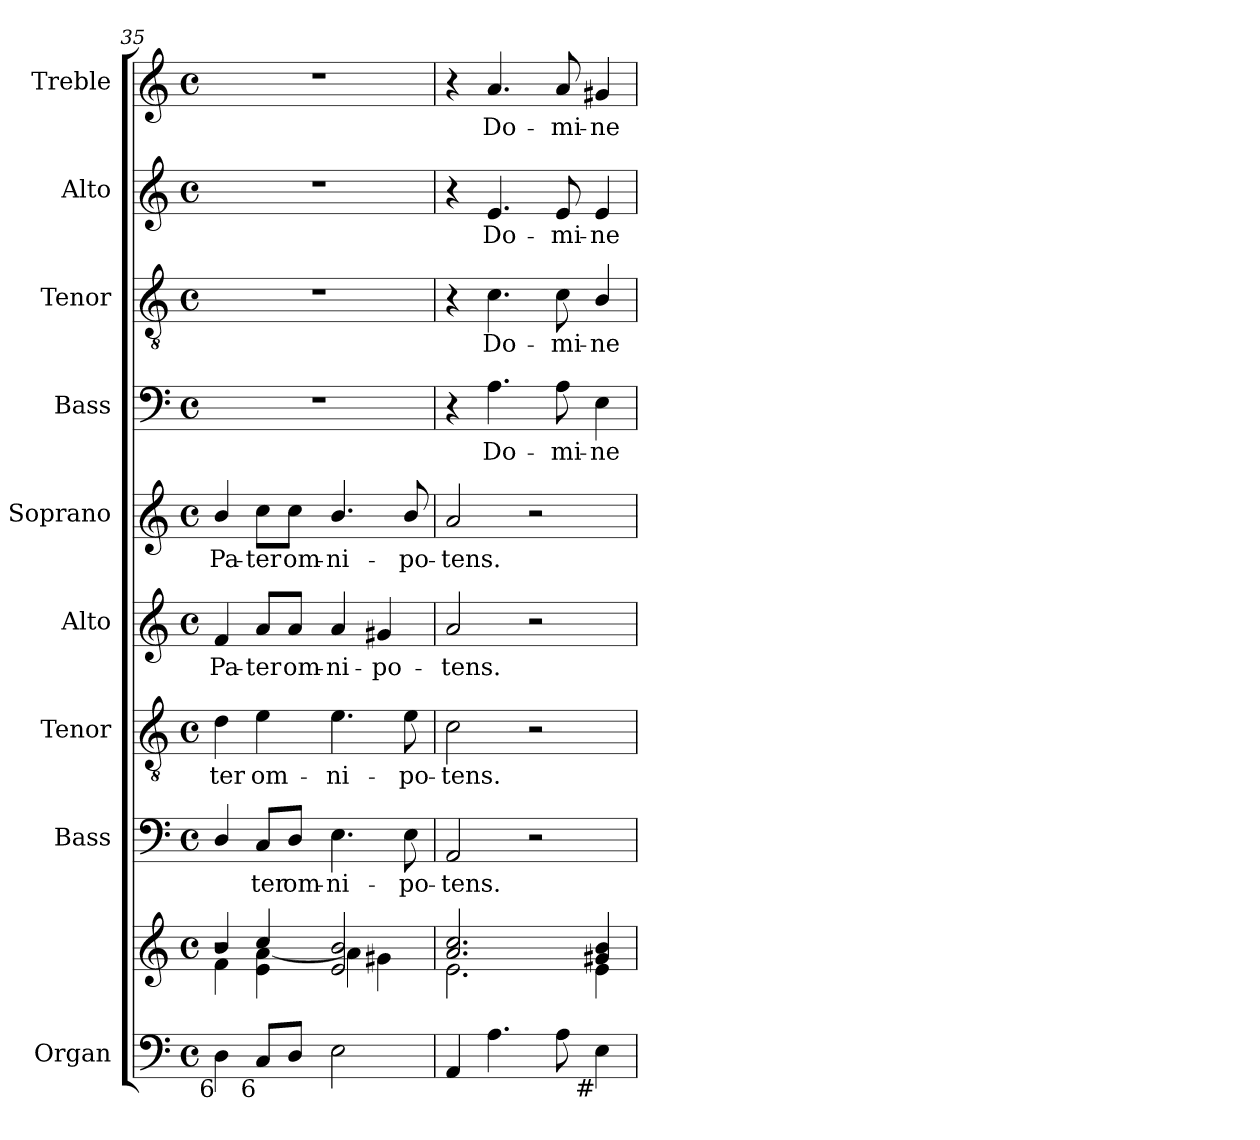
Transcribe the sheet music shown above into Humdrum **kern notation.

**kern	**kern	**kern	**text	**kern	**text	**kern	**text	**kern	**text	**kern	**text	**kern	**text	**kern	**text	**kern	**text
*part9	*part9	*part8	*part8	*part7	*part7	*part6	*part6	*part5	*part5	*part4	*part4	*part3	*part3	*part2	*part2	*part1	*part1
*staff10	*staff9	*staff8	*staff8	*staff7	*staff7	*staff6	*staff6	*staff5	*staff5	*staff4	*staff4	*staff3	*staff3	*staff2	*staff2	*staff1	*staff1
*I"Organ	*	*I"Bass	*	*I"Tenor	*	*I"Alto	*	*I"Soprano	*	*I"Bass	*	*I"Tenor	*	*I"Alto	*	*I"Treble	*
*I'Org.	*	*I'B.	*	*I'T.	*	*I'A.	*	*I'S.	*	*I'B.	*	*I'T.	*	*I'A.	*	*I'Tr.	*
!!LO:PB:g=z
*clefF4	*clefG2	*clefF4	*	*clefGv2	*	*clefG2	*	*clefG2	*	*clefF4	*	*clefGv2	*	*clefG2	*	*clefG2	*
*	*	*	*	*ITrd7c12	*	*	*	*	*	*	*	*ITrd7c12	*	*	*	*	*
*k[]	*k[]	*k[]	*	*k[]	*	*k[]	*	*k[]	*	*k[]	*	*k[]	*	*k[]	*	*k[]	*
*C:	*C:	*C:	*	*C:	*	*C:	*	*C:	*	*C:	*	*C:	*	*C:	*	*C:	*
*M4/4	*M4/4	*M4/4	*	*M4/4	*	*M4/4	*	*M4/4	*	*M4/4	*	*M4/4	*	*M4/4	*	*M4/4	*
*met(c)	*met(c)	*met(c)	*	*met(c)	*	*met(c)	*	*met(c)	*	*met(c)	*	*met(c)	*	*met(c)	*	*met(c)	*
=35	=35	=35	=35	=35	=35	=35	=35	=35	=35	=35	=35	=35	=35	=35	=35	=35	=35
*	*^	*	*	*	*	*	*	*	*	*	*	*	*	*	*	*	*
*	*	*^	*	*	*	*	*	*	*	*	*	*	*	*	*	*	*	*
!	!	!	!	!	!	!	!LO:LY:b:color=#000000	!	!	!	!	!	!	!	!	!	!	!	!
!	!	!	!	!	!	!	!	!	!LO:LY:b:color=#000000	!	!	!	!	!	!	!	!	!	!
!LO:TX:b:rj:t=6	!	!	!	!	!	!	!	!	!	!	!	!	!	!	!	!	!	!	!
!	!	!	!	!	!	!	!	!	!	!	!LO:LY:b:color=#000000	!	!	!	!	!	!	!	!
4Di\	4bi/	4fi\	2r	4Di/	.	4Di\	-ter	4fi/	Pa-	4bi/	Pa-	1r	.	1r	.	1r	.	1r	.
!	!	!	!	!	!LO:LY:b:color=#000000	!	!	!	!	!	!	!	!	!	!	!	!	!	!
!	!	!	!	!	!	!	!LO:LY:b:color=#000000	!	!	!	!	!	!	!	!	!	!	!	!
!	!	!	!	!	!	!	!	!	!LO:LY:b:color=#000000	!	!	!	!	!	!	!	!	!	!
!LO:TX:b:rj:t=6	!	!	!	!	!	!	!	!	!	!	!	!	!	!	!	!	!	!	!
!	!	!	!	!	!	!	!	!	!	!	!LO:LY:b:color=#000000	!	!	!	!	!	!	!	!
8Ci/L	4cci/	4ei\ [4ai	.	8Ci/L	-ter	4Ei\	om-	8ai/L	-ter	8cci\L	-ter	.	.	.	.	.	.	.	.
!	!	!	!	!	!LO:LY:b:color=#000000	!	!	!	!	!	!	!	!	!	!	!	!	!	!
!	!	!	!	!	!	!	!	!	!LO:LY:b:color=#000000	!	!	!	!	!	!	!	!	!	!
!	!	!	!	!	!	!	!	!	!	!	!LO:LY:b:color=#000000	!	!	!	!	!	!	!	!
8Di/J	.	.	.	8Di/J	om-	.	.	8ai/J	om-	8cci\J	om-	.	.	.	.	.	.	.	.
!	!	!	!	!	!LO:LY:b:color=#000000	!	!	!	!	!	!	!	!	!	!	!	!	!	!
!	!	!	!	!	!	!	!LO:LY:b:color=#000000	!	!	!	!	!	!	!	!	!	!	!	!
!	!	!	!	!	!	!	!	!	!LO:LY:b:color=#000000	!	!	!	!	!	!	!	!	!	!
!	!	!	!	!	!	!	!	!	!	!	!LO:LY:b:color=#000000	!	!	!	!	!	!	!	!
2Ei\	2ei/ 2bi	4ai\]	4ryy	4.Ei\	-ni-	4.Ei\	-ni-	4ai/	-ni-	4.bi/	-ni-	.	.	.	.	.	.	.	.
!	!	!	!	!	!	!	!	!	!LO:LY:b:color=#000000	!	!	!	!	!	!	!	!	!	!
.	.	4g#Xi\	4ryy	.	.	.	.	4g#Xi/	-po-	.	.	.	.	.	.	.	.	.	.
!	!	!	!	!	!LO:LY:b:color=#000000	!	!	!	!	!	!	!	!	!	!	!	!	!	!
!	!	!	!	!	!	!	!LO:LY:b:color=#000000	!	!	!	!	!	!	!	!	!	!	!	!
!	!	!	!	!	!	!	!	!	!	!	!LO:LY:b:color=#000000	!	!	!	!	!	!	!	!
.	.	.	.	8Ei\	-po-	8Ei\	-po-	.	.	8bi/	-po-	.	.	.	.	.	.	.	.
*	*	*v	*v	*	*	*	*	*	*	*	*	*	*	*	*	*	*	*	*
=36	=36	=36	=36	=36	=36	=36	=36	=36	=36	=36	=36	=36	=36	=36	=36	=36	=36	=36
!	!	!	!	!LO:LY:b:color=#000000	!	!	!	!	!	!	!	!	!	!	!	!	!	!
!	!	!	!	!	!	!LO:LY:b:color=#000000	!	!	!	!	!	!	!	!	!	!	!	!
!	!	!	!	!	!	!	!	!LO:LY:b:color=#000000	!	!	!	!	!	!	!	!	!	!
!	!	!	!	!	!	!	!	!	!	!LO:LY:b:color=#000000	!	!	!	!	!	!	!	!
4AAi/	2.ai/ 2.cci	2.ei\	2AAi/	-tens.	2Ci\	-tens.	2ai/	-tens.	2ai/	-tens.	4r	.	4r	.	4r	.	4r	.
!	!	!	!	!	!	!	!	!	!	!	!	!LO:LY:b:color=#000000	!	!	!	!	!	!
!	!	!	!	!	!	!	!	!	!	!	!	!	!	!LO:LY:b:color=#000000	!	!	!	!
!	!	!	!	!	!	!	!	!	!	!	!	!	!	!	!	!LO:LY:b:color=#000000	!	!
!	!	!	!	!	!	!	!	!	!	!	!	!	!	!	!	!	!	!LO:LY:b:color=#000000
4.Ai\	.	.	.	.	.	.	.	.	.	.	4.Ai\	Do-	4.Ci\	Do-	4.ei/	Do-	4.ai/	Do-
.	.	.	2r	.	2r	.	2r	.	2r	.	.	.	.	.	.	.	.	.
!	!	!	!	!	!	!	!	!	!	!	!	!LO:LY:b:color=#000000	!	!	!	!	!	!
!	!	!	!	!	!	!	!	!	!	!	!	!	!	!LO:LY:b:color=#000000	!	!	!	!
!	!	!	!	!	!	!	!	!	!	!	!	!	!	!	!	!LO:LY:b:color=#000000	!	!
!	!	!	!	!	!	!	!	!	!	!	!	!	!	!	!	!	!	!LO:LY:b:color=#000000
8Ai\	.	.	.	.	.	.	.	.	.	.	8Ai\	-mi-	8Ci\	-mi-	8ei/	-mi-	8ai/	-mi-
!	!	!	!	!	!	!	!	!	!	!	!	!LO:LY:b:color=#000000	!	!	!	!	!	!
!	!	!	!	!	!	!	!	!	!	!	!	!	!	!LO:LY:b:color=#000000	!	!	!	!
!	!	!	!	!	!	!	!	!	!	!	!	!	!	!	!	!LO:LY:b:color=#000000	!	!
!LO:TX:b:rj:t=#	!	!	!	!	!	!	!	!	!	!	!	!	!	!	!	!	!	!
!	!	!	!	!	!	!	!	!	!	!	!	!	!	!	!	!	!	!LO:LY:b:color=#000000
4Ei\	4g#Xi/ 4bi	4ei\	.	.	.	.	.	.	.	.	4Ei\	-ne	4BBi/	-ne	4ei/	-ne	4g#Xi/	-ne
*	*v	*v	*	*	*	*	*	*	*	*	*	*	*	*	*	*	*	*
=	=	=	=	=	=	=	=	=	=	=	=	=	=	=	=	=	=
*-	*-	*-	*-	*-	*-	*-	*-	*-	*-	*-	*-	*-	*-	*-	*-	*-	*-
